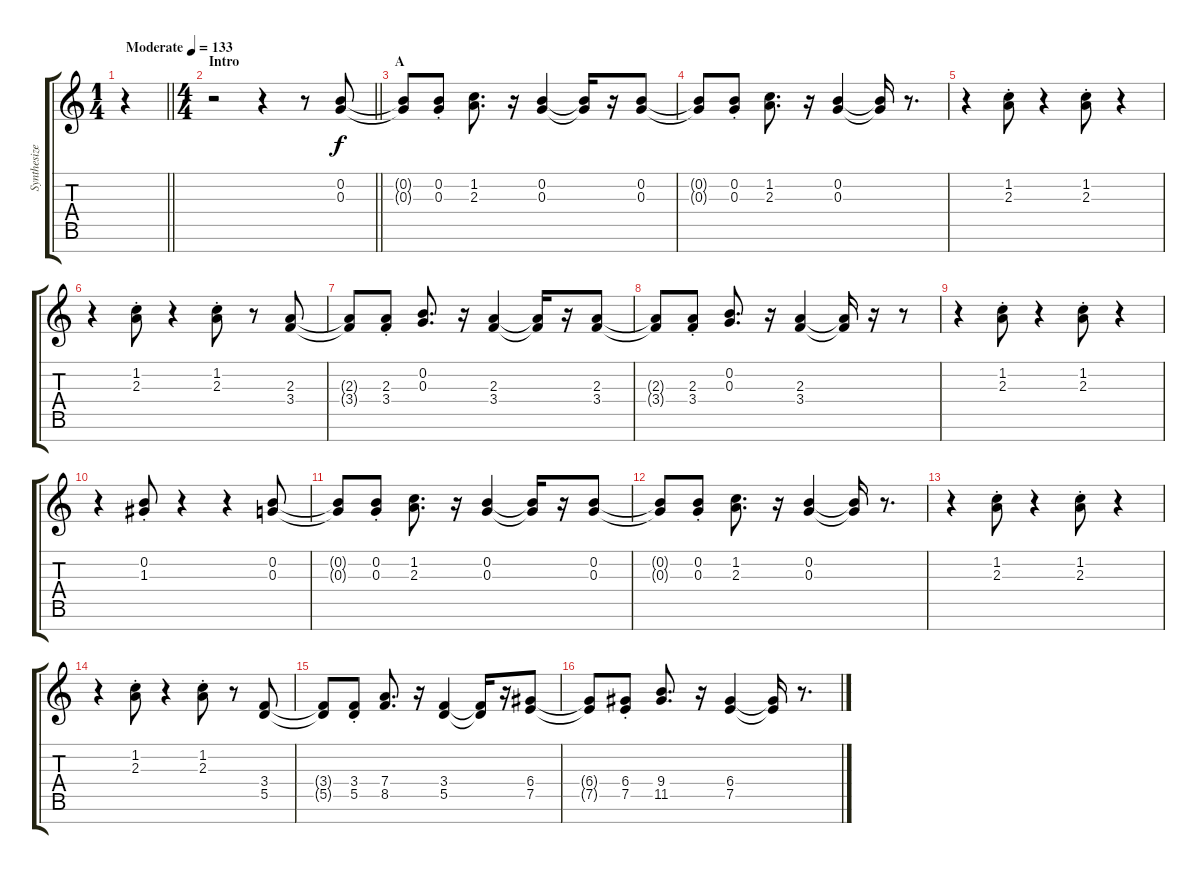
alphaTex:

\track ("Synthesizer II" "Synthesize") {instrument lead2sawtooth}
\staff {score tabs}
\tuning (E5 B4 G4 D4 A3 E3 B2) {hide}
\ts (1 4)
\tempo (133 "Moderate")
\clef g2
\barLineRight lightlight
\ks c
r.4{dy f instrument lead2sawtooth} |
\ts (4 4)
\section ("" "Intro")
\barLineRight lightlight
r.2 r.4 r.8 (0.2 0.3).8 |
\section ("" "A")
(0.2{t} 0.3{t}).8 (0.2{st} 0.3{st}).8 (1.2 2.3).8{d} r.16 (0.2 0.3).4 (0.2{t} 0.3{t}).16 r.16 (0.2 0.3).8 |
(0.2{t} 0.3{t}).8 (0.2{st} 0.3{st}).8 (1.2 2.3).8{d} r.16 (0.2 0.3).4 (0.2{t} 0.3{t}).16 r.8{d} |
r.4 (1.2{st} 2.3{st}).8 r.4 (1.2{st} 2.3{st}).8 r.4 |
r.4 (1.2{st} 2.3{st}).8 r.4 (1.2{st} 2.3{st}).8 r.8 (2.3 3.4).8 |
(2.3{t} 3.4{t}).8 (2.3{st} 3.4{st}).8 (0.2 0.3).8{d} r.16 (2.3 3.4).4 (2.3{t} 3.4{t}).16 r.16 (2.3 3.4).8 |
(2.3{t} 3.4{t}).8 (2.3{st} 3.4{st}).8 (0.2 0.3).8{d} r.16 (2.3 3.4).4 (2.3{t} 3.4{t}).16 r.16 r.8 |
r.4 (1.2{st} 2.3{st}).8 r.4 (1.2{st} 2.3{st}).8 r.4 |
r.4 (0.2{st} 1.3{st}).8 r.4 r.4 (0.2 0.3).8 |
(0.2{t} 0.3{t}).8 (0.2{st} 0.3{st}).8 (1.2 2.3).8{d} r.16 (0.2 0.3).4 (0.2{t} 0.3{t}).16 r.16 (0.2 0.3).8 |
(0.2{t} 0.3{t}).8 (0.2{st} 0.3{st}).8 (1.2 2.3).8{d} r.16 (0.2 0.3).4 (0.2{t} 0.3{t}).16 r.8{d} |
r.4 (1.2{st} 2.3{st}).8 r.4 (1.2{st} 2.3{st}).8 r.4 |
r.4 (1.2{st} 2.3{st}).8 r.4 (1.2{st} 2.3{st}).8 r.8 (3.4 5.5).8 |
(3.4{t} 5.5{t}).8 (3.4{st} 5.5{st}).8 (7.4 8.5).8{d} r.16 (3.4 5.5).4 (3.4{t} 5.5{t}).16 r.16 (6.4 7.5).8 |
(6.4{t} 7.5{t}).8 (6.4{st} 7.5{st}).8 (9.4 11.5).8{d} r.16 (6.4 7.5).4 (6.4{t} 7.5{t}).16 r.8{d}
